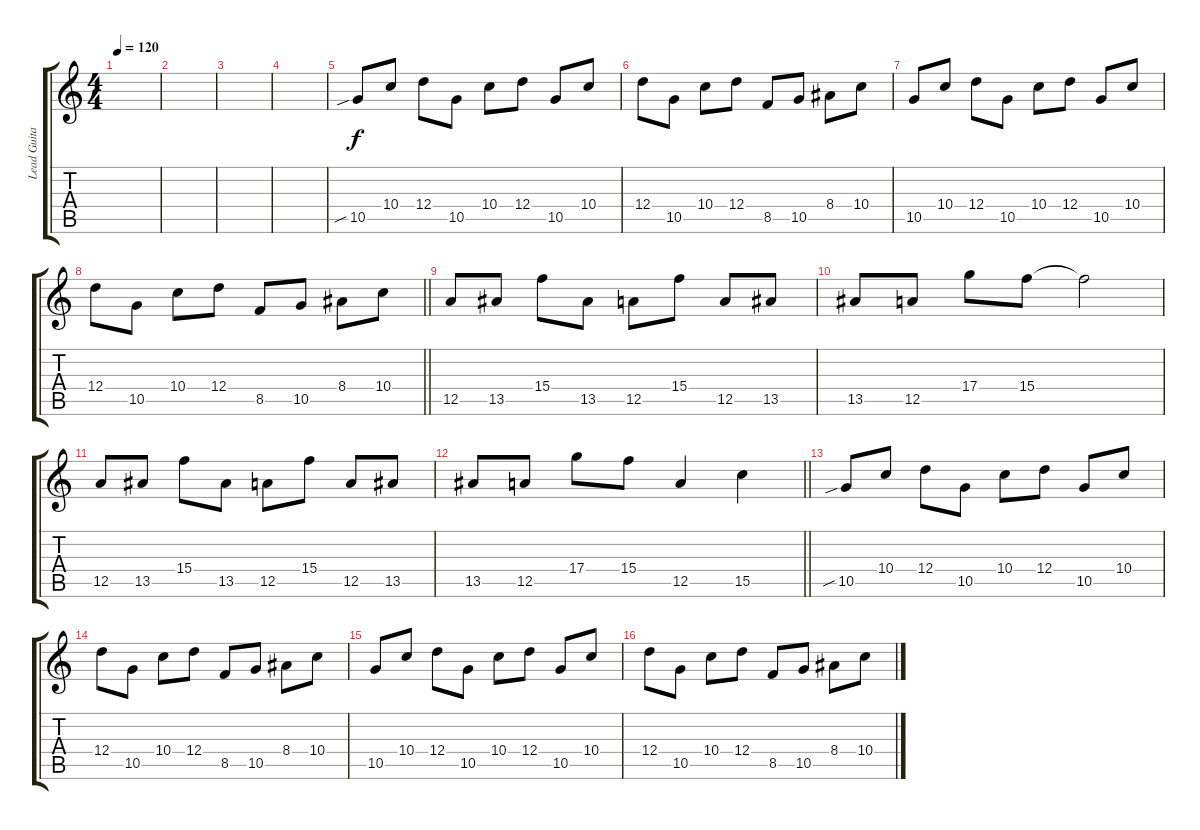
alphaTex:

\track ("Lead Guitar" "Lead Guita") {instrument overdrivenguitar}
\staff {score tabs}
\tuning (E4 B3 G3 D3 A2 E2) {hide}
\ts (4 4)
\tempo 120
\clef g2
\ks c
|
|
|
|
10.5{sib}.8 10.4.8 12.4.8 10.5.8 10.4.8 12.4.8 10.5.8 10.4.8 |
12.4.8 10.5.8 10.4.8 12.4.8 8.5.8 10.5.8 8.4.8 10.4.8 |
10.5.8 10.4.8 12.4.8 10.5.8 10.4.8 12.4.8 10.5.8 10.4.8 |
\barLineRight lightlight
12.4.8 10.5.8 10.4.8 12.4.8 8.5.8 10.5.8 8.4.8 10.4.8 |
12.5.8 13.5.8 15.4.8 13.5.8 12.5.8 15.4.8 12.5.8 13.5.8 |
13.5.8 12.5.8 17.4.8 15.4.8 15.4{t}.2 |
12.5.8 13.5.8 15.4.8 13.5.8 12.5.8 15.4.8 12.5.8 13.5.8 |
\barLineRight lightlight
13.5.8 12.5.8 17.4.8 15.4.8 12.5.4 15.5.4 |
10.5{sib}.8{volume 7} 10.4.8 12.4.8 10.5.8 10.4.8 12.4.8 10.5.8 10.4.8 |
12.4.8 10.5.8 10.4.8 12.4.8 8.5.8 10.5.8 8.4.8 10.4.8 |
10.5.8 10.4.8 12.4.8 10.5.8 10.4.8 12.4.8 10.5.8 10.4.8 |
12.4.8 10.5.8 10.4.8 12.4.8 8.5.8 10.5.8 8.4.8 10.4.8
